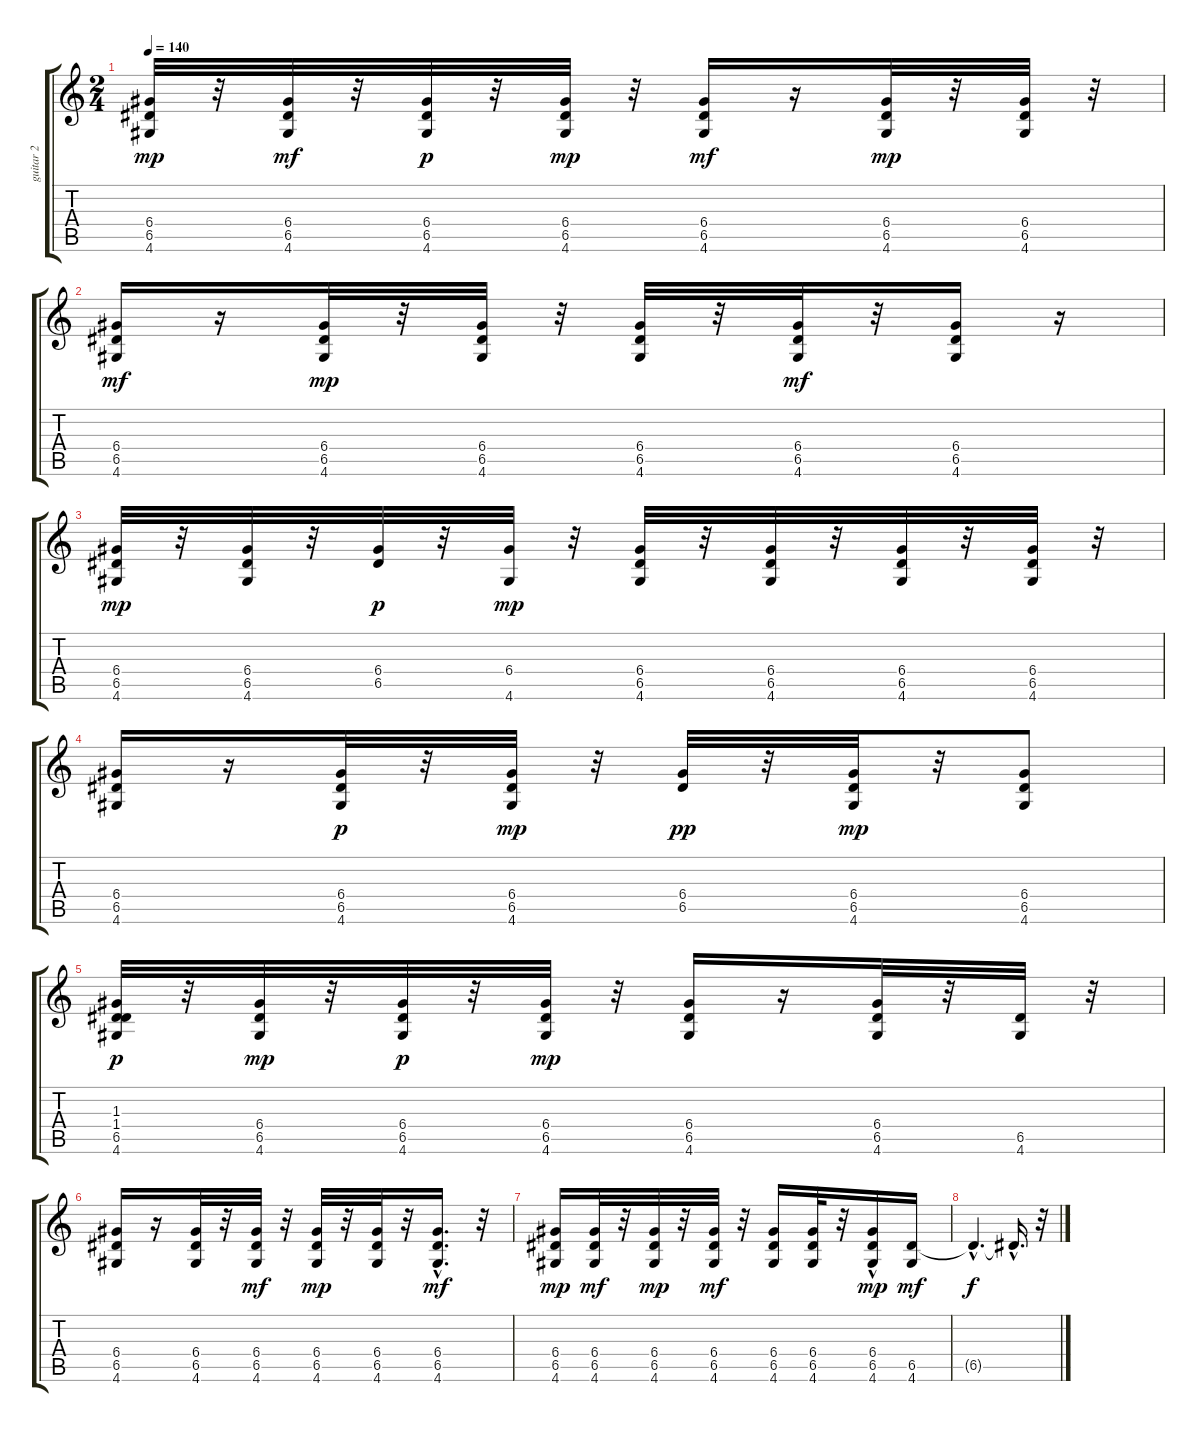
\track ("guitar 2" "guitar 2") {instrument distortionguitar}
\staff {score tabs}
\tuning (E4 B3 G3 D3 A2 E2) {hide}
\ts (2 4)
\tempo 140
\clef g2
\ks c
(6.4 6.5 4.6).32{dy mp} r.32 (6.4 6.5 4.6).32{dy mf} r.32 (6.4 6.5 4.6).32{dy p} r.32 (6.4 6.5 4.6).32{dy mp} r.32 (6.4 6.5 4.6).16{dy mf} r.16 (6.4 6.5 4.6).32{dy mp} r.32 (6.4 6.5 4.6).32 r.32 |
(6.4 6.5 4.6).16{dy mf} r.16 (6.4 6.5 4.6).32{dy mp} r.32 (6.4 6.5 4.6).32 r.32 (6.4 6.5 4.6).32 r.32 (6.4 6.5 4.6).32{dy mf} r.32 (6.4 6.5 4.6).16 r.16 |
(6.4 6.5 4.6).32{dy mp} r.32 (6.4 6.5 4.6).32 r.32 (6.4 6.5).32{dy p} r.32 (6.4 4.6).32{dy mp} r.32 (6.4 6.5 4.6).32 r.32 (6.4 6.5 4.6).32 r.32 (6.4 6.5 4.6).32 r.32 (6.4 6.5 4.6).32 r.32 |
(6.4 6.5 4.6).16 r.16 (6.4 6.5 4.6).32{dy p} r.32 (6.4 6.5 4.6).32{dy mp} r.32 (6.4 6.5).32{dy pp} r.32 (6.4 6.5 4.6).32{dy mp} r.32 (6.4 6.5 4.6).8 |
(1.3 1.4 6.5 4.6).32{dy p} r.32 (6.4 6.5 4.6).32{dy mp} r.32 (6.4 6.5 4.6).32{dy p} r.32 (6.4 6.5 4.6).32{dy mp} r.32 (6.4 6.5 4.6).16 r.16 (6.4 6.5 4.6).32 r.32 (6.5 4.6).32 r.32 |
(6.4 6.5 4.6).16 r.16 (6.4 6.5 4.6).32 r.32 (6.4 6.5 4.6).32{dy mf} r.32 (6.4 6.5 4.6).32{dy mp} r.32 (6.4 6.5 4.6).32 r.32 (6.4 6.5{hac} 4.6).16{d dy mf} r.32 |
(6.4 6.5 4.6).16{dy mp} (6.4 6.5 4.6).32{dy mf} r.32 (6.4 6.5 4.6).32{dy mp} r.32 (6.4 6.5 4.6).32{dy mf} r.32 (6.4 6.5 4.6).16 (6.4 6.5 4.6).32 r.32 (6.4{hac} 6.5 4.6).16{dy mp} (6.5 4.6).16{dy mf} |
6.5{hac t}.4{d dy f} 6.5{hac t}.16{d} r.32
